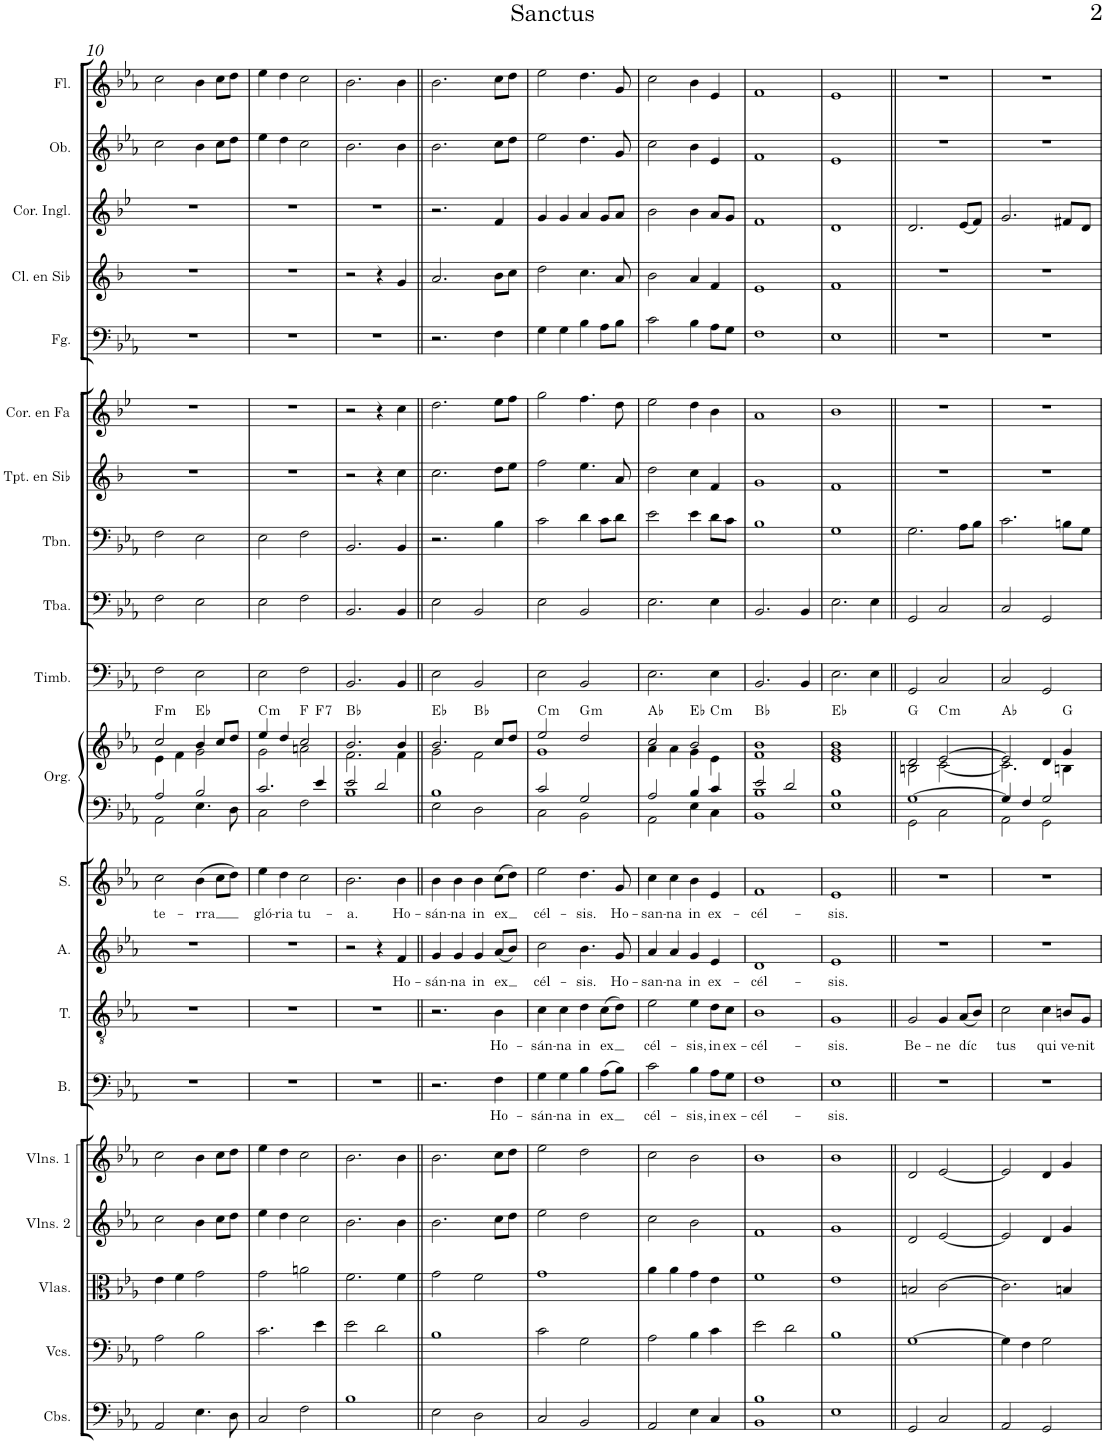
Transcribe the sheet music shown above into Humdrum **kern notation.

**kern	**kern	**kern	**kern	**kern	**kern	**text	**kern	**text	**kern	**text	**kern	**text	**kern	**kern	**harte	**kern	**kern	**kern	**kern	**kern	**kern	**kern	**kern	**kern	**kern
*part20	*part19	*part18	*part17	*part16	*part15	*part15	*part14	*part14	*part13	*part13	*part12	*part12	*part11	*part11	*part11	*part10	*part9	*part8	*part7	*part6	*part5	*part4	*part3	*part2	*part1
*staff21	*staff20	*staff19	*staff18	*staff17	*staff16	*staff16	*staff15	*staff15	*staff14	*staff14	*staff13	*staff13	*staff12	*staff11	*	*staff10	*staff9	*staff8	*staff7	*staff6	*staff5	*staff4	*staff3	*staff2	*staff1
*I"Contrabajos	*I"Violonchelos	*I"Violas	*I"Violines 2	*I"Violines 1	*I"Bajo	*	*I"Tenor	*	*I"Alto	*	*I"Soprano	*	*I"Órgano	*	*	*I"Timbales	*I"Tuba	*I"Trombón	*I"Trompeta en Sib	*I"Trompa en Fa	*I"Fagot	*I"Clarinete en Sib	*I"Corno inglés	*I"Oboe	*I"Flauta
*I'Cbs.	*I'Vcs.	*I'Vlas.	*I'Vlns. 2	*I'Vlns. 1	*I'B.	*	*I'T.	*	*I'A.	*	*I'S.	*	*	*	*	*I'Timb.	*I'Tba.	*I'Tbn.	*I'Tpt. en Sib	*	*I'Fg.	*I'Cl. en Sib	*I'Cor. Ingl.	*I'Ob.	*I'Fl.
!!LO:PB:g=z
*clefF4	*clefF4	*clefC3	*clefG2	*clefG2	*clefF4	*	*clefGv2	*	*clefG2	*	*clefG2	*	*clefF4	*clefG2	*	*clefF4	*clefF4	*clefF4	*clefG2	*clefG2	*clefF4	*clefG2	*clefG2	*clefG2	*clefG2
*Trd7c12	*	*	*	*	*	*	*	*	*	*	*	*	*	*	*	*	*	*	*Trd1c2	*Trd4c7	*	*Trd1c2	*Trd4c7	*	*
*k[b-e-a-]	*k[b-e-a-]	*k[b-e-a-]	*k[b-e-a-]	*k[b-e-a-]	*k[b-e-a-]	*	*k[b-e-a-]	*	*k[b-e-a-]	*	*k[b-e-a-]	*	*k[b-e-a-]	*k[b-e-a-]	*	*k[b-e-a-]	*k[b-e-a-]	*k[b-e-a-]	*k[b-]	*k[b-e-]	*k[b-e-a-]	*k[b-]	*k[b-e-]	*k[b-e-a-]	*k[b-e-a-]
*M4/4	*M4/4	*M4/4	*M4/4	*M4/4	*M4/4	*	*M4/4	*	*M4/4	*	*M4/4	*	*M4/4	*M4/4	*	*M4/4	*M4/4	*M4/4	*M4/4	*M4/4	*M4/4	*M4/4	*M4/4	*M4/4	*M4/4
*met(c)	*met(c)	*met(c)	*met(c)	*met(c)	*met(c)	*	*met(c)	*	*met(c)	*	*met(c)	*	*met(c)	*met(c)	*	*met(c)	*met(c)	*met(c)	*met(c)	*met(c)	*met(c)	*met(c)	*met(c)	*met(c)	*met(c)
=10	=10	=10	=10	=10	=10	=10	=10	=10	=10	=10	=10	=10	=10	=10	=10	=10	=10	=10	=10	=10	=10	=10	=10	=10	=10
!	!	!	!	!	!	!	!	!	!	!	!	!LO:LY:b	!	!	!LO:H:kt=m	!	!	!	!	!	!	!	!	!	!
*	*	*	*	*	*	*	*	*	*	*	*	*	*^	*^	*	*	*	*	*	*	*	*	*	*	*
2AA-/	2A-\	4e-\	2cc\	2cc\	1r	.	1r	.	1r	.	2cc\	te-	2A-/	2AA-\	2cc/	4e-\	F:min	2F\	2F\	2F\	1r	1r	1r	1r	1r	2cc\	2cc\
.	.	4f\	.	.	.	.	.	.	.	.	.	.	.	.	.	4f\	.	.	.	.	.	.	.	.	.	.	.
!	!	!	!	!	!	!	!	!	!	!	!	!LO:LY:b	!	!	!	!	!	!	!	!	!	!	!	!	!	!	!
4.E-\	2B-\	2g\	4b-\	4b-\	.	.	.	.	.	.	(4b-\	-rra	2B-/	4.E-\	4b-/	2g\	Eb:maj	2E-\	2E-\	2E-\	.	.	.	.	.	4b-\	4b-\
.	.	.	8cc\L	8cc\L	.	.	.	.	.	.	8cc\L	.	.	.	8cc/L	.	.	.	.	.	.	.	.	.	.	8cc\L	8cc\L
8D\	.	.	8dd\J	8dd\J	.	.	.	.	.	.	8dd\J)	.	.	8D\	8dd/J	.	.	.	.	.	.	.	.	.	.	8dd\J	8dd\J
*	*	*	*	*	*	*	*	*	*	*	*	*	*	*	*v	*v	*	*	*	*	*	*	*	*	*	*	*
=11	=11	=11	=11	=11	=11	=11	=11	=11	=11	=11	=11	=11	=11	=11	=11	=11	=11	=11	=11	=11	=11	=11	=11	=11	=11	=11
!	!	!	!	!	!	!	!	!	!	!	!	!LO:LY:b	!	!	!	!LO:H:kt=m	!	!	!	!	!	!	!	!	!	!
*	*	*	*	*	*	*	*	*	*	*	*	*	*	*	*^	*	*	*	*	*	*	*	*	*	*	*
*	*	*	*	*	*	*	*	*	*	*	*	*	*	*	*	*^	*	*	*	*	*	*	*	*	*	*	*
2C/	2.c\	2g\	4ee-\	4ee-\	1r	.	1r	.	1r	.	4ee-\	gló-	2.c/	2C\	4ee-/	2g\	2.ryy	C:min	2E-\	2E-\	2E-\	1r	1r	1r	1r	1r	4ee-\	4ee-\
!	!	!	!	!	!	!	!	!	!	!	!	!LO:LY:b	!	!	!	!	!	!	!	!	!	!	!	!	!	!	!	!
.	.	.	4dd\	4dd\	.	.	.	.	.	.	4dd\	-ria	.	.	4dd/	.	.	.	.	.	.	.	.	.	.	.	4dd\	4dd\
!	!	!	!	!	!	!	!	!	!	!	!	!LO:LY:b	!	!	!	!	!	!	!	!	!	!	!	!	!	!	!	!
2F\	.	2an\	2cc\	2cc\	.	.	.	.	.	.	2cc\	tu-	.	2F\	2cc/	2an\	.	F:maj	2F\	2F\	2F\	.	.	.	.	.	2cc\	2cc\
!	!	!	!	!	!	!	!	!	!	!	!	!	!	!	!	!	!	!LO:H:kt=7	!	!	!	!	!	!	!	!	!	!
.	4e-\	.	.	.	.	.	.	.	.	.	.	.	4e-/	.	.	.	4ryy	F:7	.	.	.	.	.	.	.	.	.	.
=12	=12	=12	=12	=12	=12	=12	=12	=12	=12	=12	=12	=12	=12	=12	=12	=12	=12	=12	=12	=12	=12	=12	=12	=12	=12	=12	=12	=12
!	!	!	!	!	!	!	!	!	!	!	!	!LO:LY:b	!	!	!	!	!	!	!	!	!	!	!	!	!	!	!	!
*	*	*	*	*	*	*	*	*	*	*	*	*	*	*	*	*v	*v	*	*	*	*	*	*	*	*	*	*	*
1B-	2e-\	2.f\	2.b-\	2.b-\	1r	.	1r	.	2r	.	2.b-\	-a.	2e-/	1B-	2.b-/	2.f\	Bb:maj	2.BB-/	2.BB-/	2.BB-/	2r	2r	1r	2r	1r	2.b-\	2.b-\
.	2d\	.	.	.	.	.	.	.	4r	.	.	.	2d/	.	.	.	.	.	.	.	4r	4r	.	4r	.	.	.
!	!	!	!	!	!	!	!	!	!	!LO:LY:b	!	!LO:LY:b	!	!	!	!	!	!	!	!	!	!	!	!	!	!	!
.	.	4f\	4b-\	4b-\	.	.	.	.	4f/	Ho-	4b-\	Ho-	.	.	4b-/	4f\	.	4BB-/	4BB-/	4BB-/	4cc\	4cc\	.	4g/	.	4b-\	4b-\
=13||	=13||	=13||	=13||	=13||	=13||	=13||	=13||	=13||	=13||	=13||	=13||	=13||	=13||	=13||	=13||	=13||	=13||	=13||	=13||	=13||	=13||	=13||	=13||	=13||	=13||	=13||	=13||
!	!	!	!	!	!	!	!	!	!	!LO:LY:b	!	!LO:LY:b	!	!	!	!	!	!	!	!	!	!	!	!	!	!	!
2E-\	1B-	2g\	2.b-\	2.b-\	2.r	.	2.r	.	4g/	-sán-	4b-\	-sán-	1B-	2E-\	2.b-/	2g\	Eb:maj	2E-\	2E-\	2.r	2.cc\	2.dd\	2.r	2.a/	2.r	2.b-\	2.b-\
!	!	!	!	!	!	!	!	!	!	!LO:LY:b	!	!LO:LY:b	!	!	!	!	!	!	!	!	!	!	!	!	!	!	!
.	.	.	.	.	.	.	.	.	4g/	-na	4b-\	-na	.	.	.	.	.	.	.	.	.	.	.	.	.	.	.
!	!	!	!	!	!	!	!	!	!	!LO:LY:b	!	!LO:LY:b	!	!	!	!	!	!	!	!	!	!	!	!	!	!	!
2D\	.	2f\	.	.	.	.	.	.	4g/	in	4b-\	in	.	2D\	.	2f\	Bb:maj	2BB-/	2BB-/	.	.	.	.	.	.	.	.
!	!	!	!	!	!	!LO:LY:b	!	!LO:LY:b	!	!LO:LY:b	!	!LO:LY:b	!	!	!	!	!	!	!	!	!	!	!	!	!	!	!
.	.	.	8cc\L	8cc\L	4F\	Ho-	4B-\	Ho-	(8a-/L	ex	(8cc\L	ex	.	.	8cc/L	.	.	.	.	4B-\	8dd\L	8ee-\L	4F\	8b-\L	4f/	8cc\L	8cc\L
.	.	.	8dd\J	8dd\J	.	.	.	.	8b-/J)	.	8dd\J)	.	.	.	8dd/J	.	.	.	.	.	8ee\J	8ff\J	.	8cc\J	.	8dd\J	8dd\J
=14	=14	=14	=14	=14	=14	=14	=14	=14	=14	=14	=14	=14	=14	=14	=14	=14	=14	=14	=14	=14	=14	=14	=14	=14	=14	=14	=14
!	!	!	!	!	!	!LO:LY:b	!	!LO:LY:b	!	!LO:LY:b	!	!LO:LY:b	!	!	!	!	!LO:H:kt=m	!	!	!	!	!	!	!	!	!	!
2C/	2c\	1g	2ee-\	2ee-\	4G\	-sán-	4c\	-sán-	2cc\	cél-	2ee-\	cél-	2c/	2C\	2ee-/	1g	C:min	2E-\	2E-\	2c\	2ff\	2gg\	4G\	2dd\	4g/	2ee-\	2ee-\
!	!	!	!	!	!	!LO:LY:b	!	!LO:LY:b	!	!	!	!	!	!	!	!	!	!	!	!	!	!	!	!	!	!	!
.	.	.	.	.	4G\	-na	4c\	-na	.	.	.	.	.	.	.	.	.	.	.	.	.	.	4G\	.	4g/	.	.
!	!	!	!	!	!	!LO:LY:b	!	!LO:LY:b	!	!LO:LY:b	!	!LO:LY:b	!	!	!	!	!LO:H:kt=m	!	!	!	!	!	!	!	!	!	!
2BB-/	2G\	.	2dd\	2dd\	4B-\	in	4d\	in	4.b-\	-sis.	4.dd\	-sis.	2G/	2BB-\	2dd/	.	G:min	2BB-/	2BB-/	4d\	4.ee\	4.ff\	4B-\	4.cc\	4a/	4.dd\	4.dd\
!	!	!	!	!	!	!LO:LY:b	!	!LO:LY:b	!	!	!	!	!	!	!	!	!	!	!	!	!	!	!	!	!	!	!
.	.	.	.	.	(8A-\L	ex	(8c\L	ex	.	.	.	.	.	.	.	.	.	.	.	8c\L	.	.	8A-\L	.	8g/L	.	.
!	!	!	!	!	!	!	!	!	!	!LO:LY:b	!	!LO:LY:b	!	!	!	!	!	!	!	!	!	!	!	!	!	!	!
.	.	.	.	.	8B-\J)	.	8d\J)	.	8g/	Ho-	8g/	Ho-	.	.	.	.	.	.	.	8d\J	8a/	8dd\	8B-\J	8a/	8a/J	8g/	8g/
=15	=15	=15	=15	=15	=15	=15	=15	=15	=15	=15	=15	=15	=15	=15	=15	=15	=15	=15	=15	=15	=15	=15	=15	=15	=15	=15	=15
!	!	!	!	!	!	!LO:LY:b	!	!LO:LY:b	!	!LO:LY:b	!	!LO:LY:b	!	!	!	!	!	!	!	!	!	!	!	!	!	!	!
2AA-/	2A-\	4a-\	2cc\	2cc\	2c\	cél-	2e-\	cél-	4a-/	-san-	4cc\	-san-	2A-/	2AA-\	2cc/	4a-\	Ab:maj	2.E-\	2.E-\	2e-\	2dd\	2ee-\	2c\	2b-\	2b-\	2cc\	2cc\
!	!	!	!	!	!	!	!	!	!	!LO:LY:b	!	!LO:LY:b	!	!	!	!	!	!	!	!	!	!	!	!	!	!	!
.	.	4a-\	.	.	.	.	.	.	4a-/	-na	4cc\	-na	.	.	.	4a-\	.	.	.	.	.	.	.	.	.	.	.
!	!	!	!	!	!	!LO:LY:b	!	!LO:LY:b	!	!LO:LY:b	!	!LO:LY:b	!	!	!	!	!	!	!	!	!	!	!	!	!	!	!
4E-\	4B-\	4g\	2b-\	2b-\	4B-\	-sis,	4e-\	-sis,	4g/	in	4b-\	in	4B-/	4E-\	2b-/	4g\	Eb:maj	.	.	4e-\	4cc\	4dd\	4B-\	4a/	4b-\	4b-\	4b-\
!	!	!	!	!	!	!LO:LY:b	!	!LO:LY:b	!	!LO:LY:b	!	!LO:LY:b	!	!	!	!	!LO:H:kt=m	!	!	!	!	!	!	!	!	!	!
4C/	4c\	4e-\	.	.	8A-\L	in	8d\L	in	4e-/	ex-	4e-/	ex-	4c/	4C\	.	4e-\	C:min	4E-\	4E-\	8d\L	4f/	4b-\	8A-\L	4f/	8a/L	4e-/	4e-/
!	!	!	!	!	!	!LO:LY:b	!	!LO:LY:b	!	!	!	!	!	!	!	!	!	!	!	!	!	!	!	!	!	!	!
.	.	.	.	.	8G\J	ex-	8c\J	ex-	.	.	.	.	.	.	.	.	.	.	.	8c\J	.	.	8G\J	.	8g/J	.	.
*	*	*	*	*	*	*	*	*	*	*	*	*	*	*	*v	*v	*	*	*	*	*	*	*	*	*	*	*
=16	=16	=16	=16	=16	=16	=16	=16	=16	=16	=16	=16	=16	=16	=16	=16	=16	=16	=16	=16	=16	=16	=16	=16	=16	=16	=16
!	!	!	!	!	!	!LO:LY:b	!	!LO:LY:b	!	!LO:LY:b	!	!LO:LY:b	!	!	!	!	!	!	!	!	!	!	!	!	!	!
1BB- 1B-	2e-\	1f	1f	1b-	1F	-cél-	1B-	-cél-	1d	-cél-	1f	-cél-	2e-/	1BB- 1B-	1f 1b-	Bb:maj	2.BB-/	2.BB-/	1B-	1g	1a	1F	1e	1f	1f	1f
.	2d\	.	.	.	.	.	.	.	.	.	.	.	2d/	.	.	.	.	.	.	.	.	.	.	.	.	.
.	.	.	.	.	.	.	.	.	.	.	.	.	.	.	.	.	4BB-/	4BB-/	.	.	.	.	.	.	.	.
*	*	*	*	*	*	*	*	*	*	*	*	*	*v	*v	*	*	*	*	*	*	*	*	*	*	*	*
=17	=17	=17	=17	=17	=17	=17	=17	=17	=17	=17	=17	=17	=17	=17	=17	=17	=17	=17	=17	=17	=17	=17	=17	=17	=17
!	!	!	!	!	!	!LO:LY:b	!	!LO:LY:b	!	!LO:LY:b	!	!LO:LY:b	!	!	!	!	!	!	!	!	!	!	!	!	!
*	*	*	*	*	*	*	*	*	*	*	*	*	*	*^	*	*	*	*	*	*	*	*	*	*	*
1E-	1B-	1e-	1g	1b-	1E-	-sis.	1G	-sis.	1e-	-sis.	1e-	-sis.	1E- 1B-	1b-	1e- 1g	Eb:maj	2.E-\	2.E-\	1G	1f	1b-	1E-	1f	1d	1e-	1e-
.	.	.	.	.	.	.	.	.	.	.	.	.	.	.	.	.	4E-\	4E-\	.	.	.	.	.	.	.	.
=18||	=18||	=18||	=18||	=18||	=18||	=18||	=18||	=18||	=18||	=18||	=18||	=18||	=18||	=18||	=18||	=18||	=18||	=18||	=18||	=18||	=18||	=18||	=18||	=18||	=18||	=18||
!	!	!	!	!	!	!	!	!LO:LY:b	!	!	!	!	!	!	!	!	!	!	!	!	!	!	!	!	!	!
*	*	*	*	*	*	*	*	*	*	*	*	*	*^	*	*	*	*	*	*	*	*	*	*	*	*	*
2GG/	[1G	2Bn/	2d/	2d/	1r	.	2G/	Be-	1r	.	1r	.	[1G	2GG\	2d/	2Bn\	G:maj	2GG/	2GG/	2.G\	1r	1r	1r	1r	2.d/	1r	1r
!	!	!	!	!	!	!	!	!LO:LY:b	!	!	!	!	!	!	!	!	!LO:H:kt=m	!	!	!	!	!	!	!	!	!	!
2C/	.	[2c\	[2e-/	[2e-/	.	.	4G/	-ne	.	.	.	.	.	2C\	[2e-/	[2c\	C:min	2C/	2C/	.	.	.	.	.	.	.	.
!	!	!	!	!	!	!	!	!LO:LY:b	!	!	!	!	!	!	!	!	!	!	!	!	!	!	!	!	!	!	!
.	.	.	.	.	.	.	(8A-/L	díc	.	.	.	.	.	.	.	.	.	.	.	8A-\L	.	.	.	.	(8e-/L	.	.
.	.	.	.	.	.	.	8B-/J)	.	.	.	.	.	.	.	.	.	.	.	.	8B-\J	.	.	.	.	8f/J)	.	.
=19	=19	=19	=19	=19	=19	=19	=19	=19	=19	=19	=19	=19	=19	=19	=19	=19	=19	=19	=19	=19	=19	=19	=19	=19	=19	=19	=19
!	!	!	!	!	!	!	!	!LO:LY:b	!	!	!	!	!	!	!	!	!	!	!	!	!	!	!	!	!	!	!
2AA-/	4G\]	2.c\]	2e-/]	2e-/]	1r	.	2c\	tus	1r	.	1r	.	4G/]	2AA-\	2e-/]	2.c\]	Ab:maj	2C/	2C/	2.c\	1r	1r	1r	1r	2.g/	1r	1r
.	4F\	.	.	.	.	.	.	.	.	.	.	.	4F/	.	.	.	.	.	.	.	.	.	.	.	.	.	.
!	!	!	!	!	!	!	!	!LO:LY:b	!	!	!	!	!	!	!	!	!	!	!	!	!	!	!	!	!	!	!
2GG/	2G\	.	4d/	4d/	.	.	4c\	qui	.	.	.	.	2G/	2GG\	4d/	.	.	2GG/	2GG/	.	.	.	.	.	.	.	.
!	!	!	!	!	!	!	!	!LO:LY:b	!	!	!	!	!	!	!	!	!	!	!	!	!	!	!	!	!	!	!
.	.	4Bn/	4g/	4g/	.	.	8Bn/L	ve-	.	.	.	.	.	.	4g/	4Bn\	G:maj	.	.	8Bn\L	.	.	.	.	8f#X/L	.	.
!	!	!	!	!	!	!	!	!LO:LY:b	!	!	!	!	!	!	!	!	!	!	!	!	!	!	!	!	!	!	!
.	.	.	.	.	.	.	8G/J	-nit	.	.	.	.	.	.	.	.	.	.	.	8G\J	.	.	.	.	8d/J	.	.
*	*	*	*	*	*	*	*	*	*	*	*	*	*v	*v	*	*	*	*	*	*	*	*	*	*	*	*	*
*	*	*	*	*	*	*	*	*	*	*	*	*	*	*v	*v	*	*	*	*	*	*	*	*	*	*	*
=	=	=	=	=	=	=	=	=	=	=	=	=	=	=	=	=	=	=	=	=	=	=	=	=	=
*-	*-	*-	*-	*-	*-	*-	*-	*-	*-	*-	*-	*-	*-	*-	*-	*-	*-	*-	*-	*-	*-	*-	*-	*-	*-
